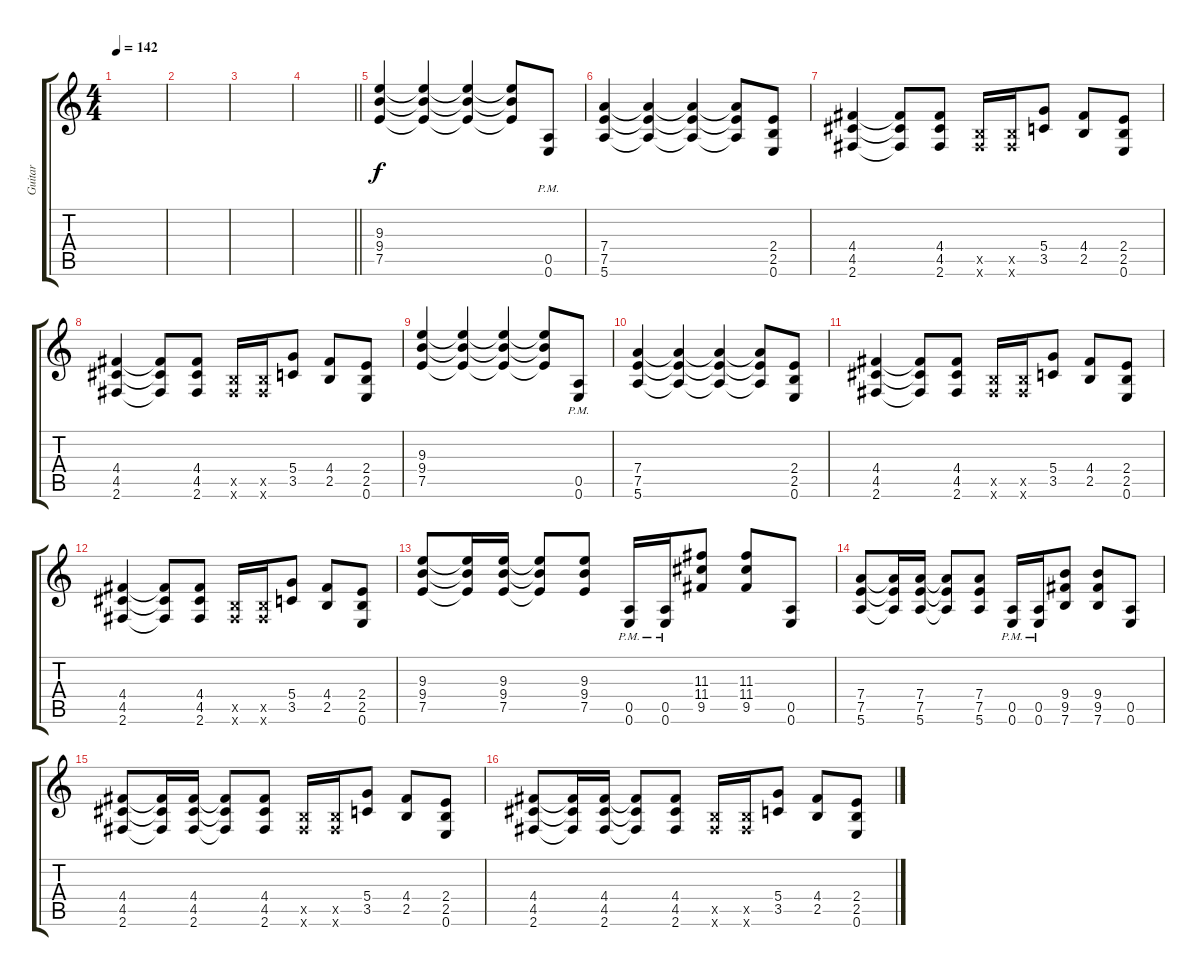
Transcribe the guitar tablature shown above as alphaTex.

\track ("Guitar" "Guitar") {instrument overdrivenguitar}
\staff {score tabs}
\tuning (E4 B3 G3 D3 A2 E2) {hide}
\ts (4 4)
\tempo 142
\clef g2
\ks c
|
|
|
\barLineRight lightlight
|
\section ("" "")
(9.3 9.4 7.5).4 (9.3{t} 9.4{t} 7.5{t}).4 (9.3{t} 9.4{t} 7.5{t}).4 (9.3{t} 9.4{t} 7.5{t}).8 (0.5{pm} 0.6{pm}).8 |
(7.4 7.5 5.6).4 (7.4{t} 7.5{t} 5.6{t}).4 (7.4{t} 7.5{t} 5.6{t}).4 (7.4{t} 7.5{t} 5.6{t}).8 (2.4 2.5 0.6).8 |
(4.4 4.5 2.6).4 (4.4{t} 4.5{t} 2.6{t}).8 (4.4 4.5 2.6).8 (2.5{x} 2.6{x}).16 (2.5{x} 2.6{x}).16 (5.4 3.5).8 (4.4 2.5).8 (2.4 2.5 0.6).8 |
(4.4 4.5 2.6).4 (4.4{t} 4.5{t} 2.6{t}).8 (4.4 4.5 2.6).8 (2.5{x} 2.6{x}).16 (2.5{x} 2.6{x}).16 (5.4 3.5).8 (4.4 2.5).8 (2.4 2.5 0.6).8 |
(9.3 9.4 7.5).4 (9.3{t} 9.4{t} 7.5{t}).4 (9.3{t} 9.4{t} 7.5{t}).4 (9.3{t} 9.4{t} 7.5{t}).8 (0.5{pm} 0.6{pm}).8 |
(7.4 7.5 5.6).4 (7.4{t} 7.5{t} 5.6{t}).4 (7.4{t} 7.5{t} 5.6{t}).4 (7.4{t} 7.5{t} 5.6{t}).8 (2.4 2.5 0.6).8 |
(4.4 4.5 2.6).4 (4.4{t} 4.5{t} 2.6{t}).8 (4.4 4.5 2.6).8 (2.5{x} 2.6{x}).16 (2.5{x} 2.6{x}).16 (5.4 3.5).8 (4.4 2.5).8 (2.4 2.5 0.6).8 |
(4.4 4.5 2.6).4 (4.4{t} 4.5{t} 2.6{t}).8 (4.4 4.5 2.6).8 (2.5{x} 2.6{x}).16 (2.5{x} 2.6{x}).16 (5.4 3.5).8 (4.4 2.5).8 (2.4 2.5 0.6).8 |
(9.3 9.4 7.5).8 (9.3{t} 9.4{t} 7.5{t}).16 (9.3 9.4 7.5).16 (9.3{t} 9.4{t} 7.5{t}).8 (9.3 9.4 7.5).8 (0.5{pm} 0.6{pm}).16 (0.5{pm} 0.6{pm}).16 (11.3 11.4 9.5).8 (11.3 11.4 9.5).8 (0.5 0.6).8 |
(7.4 7.5 5.6).8 (7.4{t} 7.5{t} 5.6{t}).16 (7.4 7.5 5.6).16 (7.4{t} 7.5{t} 5.6{t}).8 (7.4 7.5 5.6).8 (0.5{pm} 0.6{pm}).16 (0.5{pm} 0.6{pm}).16 (9.4 9.5 7.6).8 (9.4 9.5 7.6).8 (0.5 0.6).8 |
(4.4 4.5 2.6).8 (4.4{t} 4.5{t} 2.6{t}).16 (4.4 4.5 2.6).16 (4.4{t} 4.5{t} 2.6{t}).8 (4.4 4.5 2.6).8 (2.5{x} 2.6{x}).16 (2.5{x} 2.6{x}).16 (5.4 3.5).8 (4.4 2.5).8 (2.4 2.5 0.6).8 |
(4.4 4.5 2.6).8 (4.4{t} 4.5{t} 2.6{t}).16 (4.4 4.5 2.6).16 (4.4{t} 4.5{t} 2.6{t}).8 (4.4 4.5 2.6).8 (2.5{x} 2.6{x}).16 (2.5{x} 2.6{x}).16 (5.4 3.5).8 (4.4 2.5).8 (2.4 2.5 0.6).8
